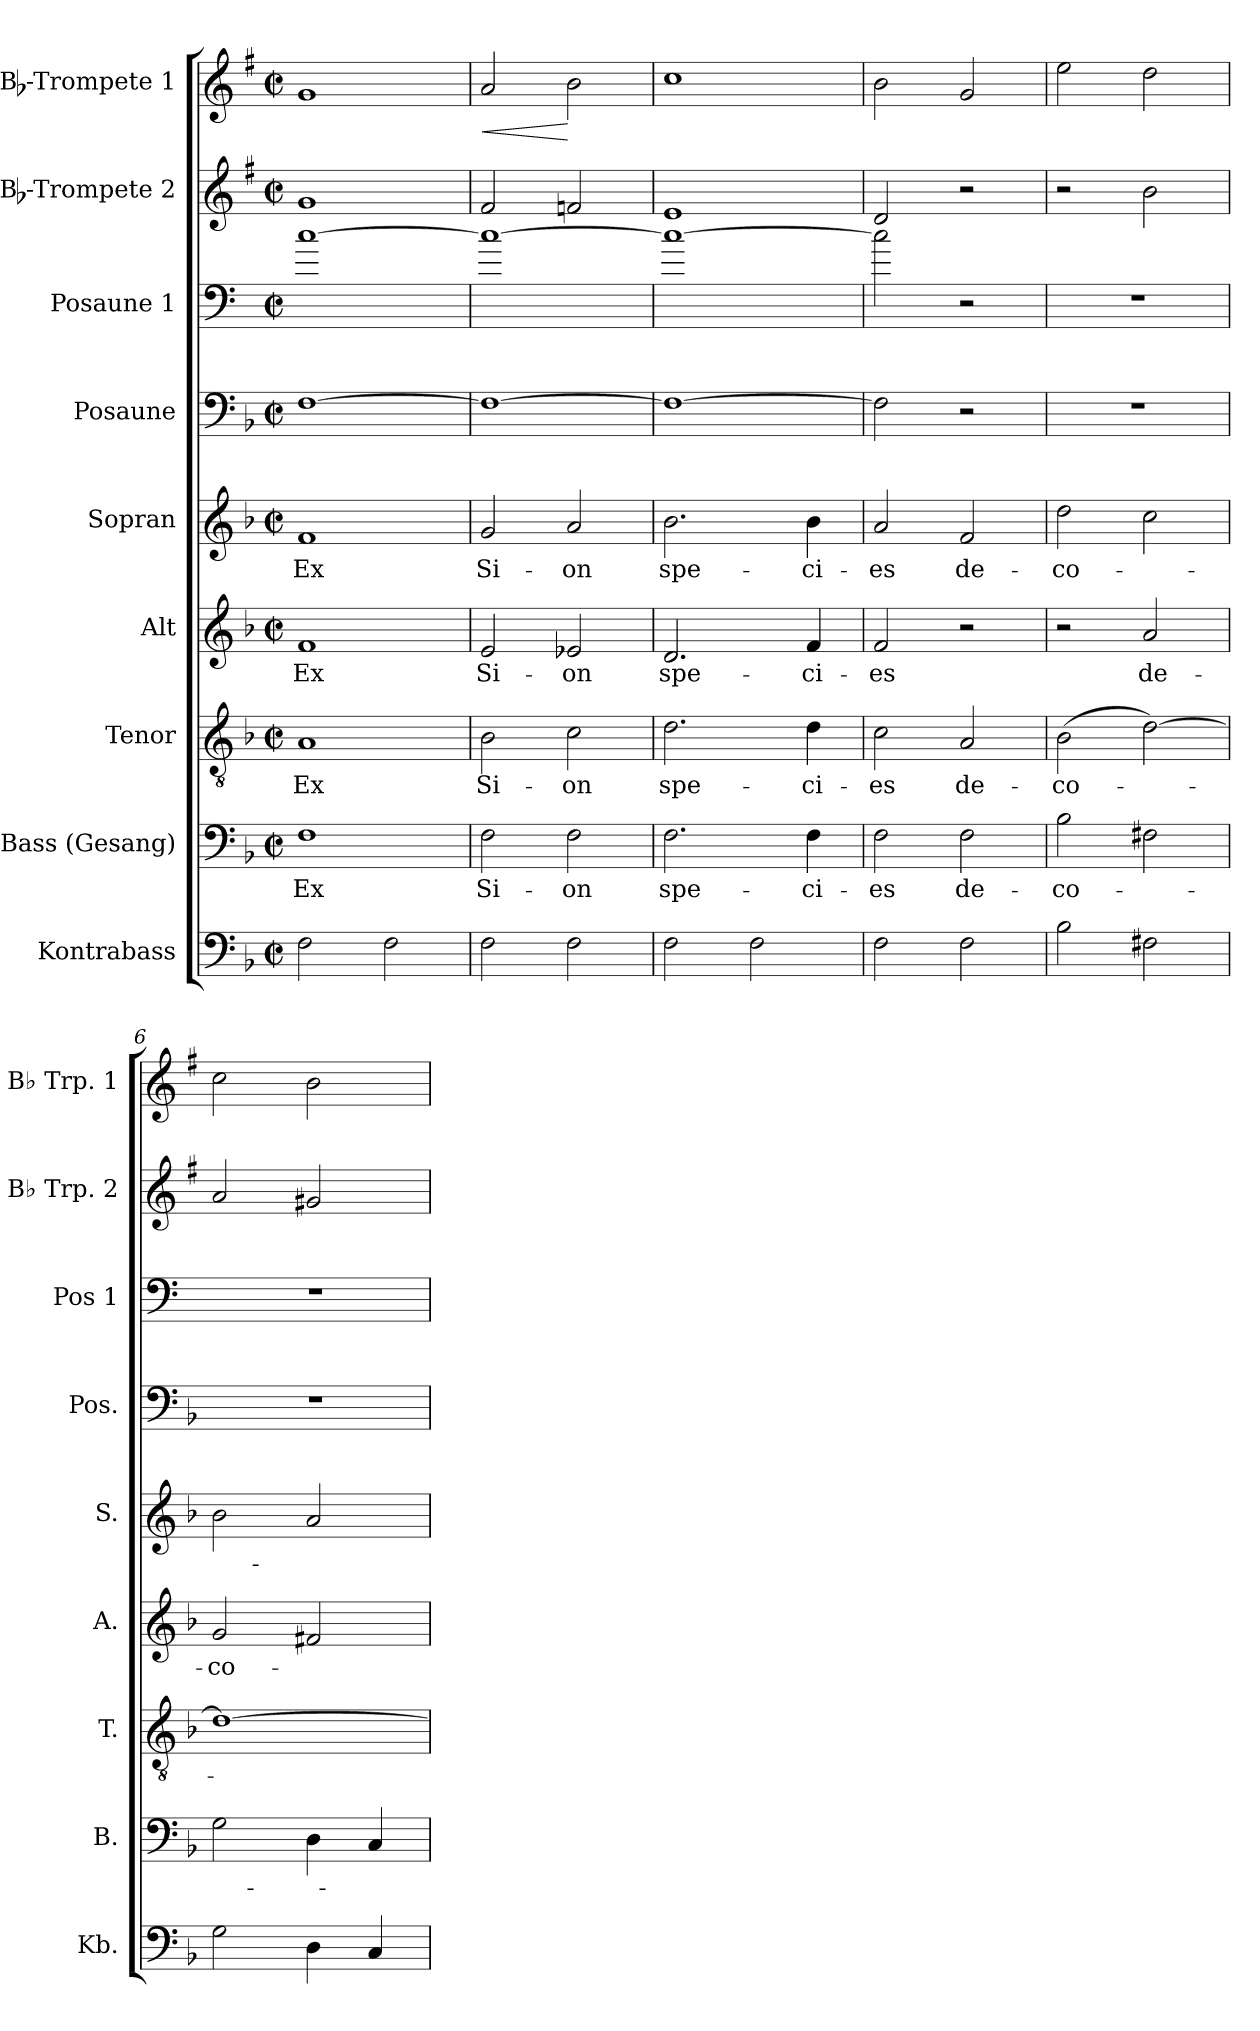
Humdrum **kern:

**kern	**kern	**text	**kern	**text	**kern	**text	**kern	**text	**kern	**kern	**kern	**kern	**dynam
*part9	*part8	*part8	*part7	*part7	*part6	*part6	*part5	*part5	*part4	*part3	*part2	*part1	*part1
*staff9	*staff8	*staff8	*staff7	*staff7	*staff6	*staff6	*staff5	*staff5	*staff4	*staff3	*staff2	*staff1	*staff1
*I"Kontrabass	*I"Bass (Gesang)	*	*I"Tenor	*	*I"Alt	*	*I"Sopran	*	*I"Posaune	*I"Posaune 1	*I"Bb-Trompete 2	*I"Bb-Trompete 1	*
*I'Kb.	*I'B.	*	*I'T.	*	*I'A.	*	*I'S.	*	*I'Pos.	*I'Pos 1	*I'Bb Trp. 2	*I'Bb Trp. 1	*
*clefF4	*clefF4	*	*clefGv2	*	*clefG2	*	*clefG2	*	*clefF4	*clefF4	*clefG2	*clefG2	*
*ITrd7c12	*	*	*	*	*	*	*	*	*	*ITrd4c7	*ITrd1c2	*ITrd1c2	*
*k[b-]	*k[b-]	*	*k[b-]	*	*k[b-]	*	*k[b-]	*	*k[b-]	*k[b-]	*k[b-]	*k[b-]	*
*F:	*F:	*	*F:	*	*F:	*	*F:	*	*F:	*F:	*F:	*F:	*
*M2/2	*M2/2	*	*M2/2	*	*M2/2	*	*M2/2	*	*M2/2	*M2/2	*M2/2	*M2/2	*
*met(c|)	*met(c|)	*	*met(c|)	*	*met(c|)	*	*met(c|)	*	*met(c|)	*met(c|)	*met(c|)	*met(c|)	*
=1	=1	=1	=1	=1	=1	=1	=1	=1	=1	=1	=1	=1	=1
!	!	!LO:LY:b	!	!LO:LY:b	!	!LO:LY:b	!	!LO:LY:b	!	!	!	!	!
2FF\	1F	Ex	1A	Ex	1f	Ex	1f	Ex	[1F	[1f	1f	1f	.
2FF\	.	.	.	.	.	.	.	.	.	.	.	.	.
=2	=2	=2	=2	=2	=2	=2	=2	=2	=2	=2	=2	=2	=2
!	!	!LO:LY:b	!	!LO:LY:b	!	!LO:LY:b	!	!LO:LY:b	!	!	!	!	!LO:HP:b
2FF\	2F\	Si-	2B-\	Si-	2e/	Si-	2g/	Si-	1F_	1f_	2e/	2g/	<
!	!	!LO:LY:b	!	!LO:LY:b	!	!LO:LY:b	!	!LO:LY:b	!	!	!	!	!
2FF\	2F\	-on	2c\	-on	2e-X/	-on	2a/	-on	.	.	2e-X/	2a\	[
=3	=3	=3	=3	=3	=3	=3	=3	=3	=3	=3	=3	=3	=3
!	!	!LO:LY:b	!	!LO:LY:b	!	!LO:LY:b	!	!LO:LY:b	!	!	!	!	!
2FF\	2.F\	spe-	2.d\	spe-	2.d/	spe-	2.b-\	spe-	1F_	1f_	1d	1b-	.
2FF\	.	.	.	.	.	.	.	.	.	.	.	.	.
!	!	!LO:LY:b	!	!LO:LY:b	!	!LO:LY:b	!	!LO:LY:b	!	!	!	!	!
.	4F\	-ci-	4d\	-ci-	4f/	-ci-	4b-\	-ci-	.	.	.	.	.
=4	=4	=4	=4	=4	=4	=4	=4	=4	=4	=4	=4	=4	=4
!	!	!LO:LY:b	!	!LO:LY:b	!	!LO:LY:b	!	!LO:LY:b	!	!	!	!	!
2FF\	2F\	-es	2c\	-es	2f/	-es	2a/	-es	2F\]	2f\]	2c/	2a\	.
!	!	!LO:LY:b	!	!LO:LY:b	!	!	!	!LO:LY:b	!	!	!	!	!
2FF\	2F\	de-	2A/	de-	2r	.	2f/	de-	2r	2r	2r	2f/	.
=5	=5	=5	=5	=5	=5	=5	=5	=5	=5	=5	=5	=5	=5
!	!	!LO:LY:b	!	!LO:LY:b	!	!	!	!LO:LY:b	!	!	!	!	!
2BB-\	2B-\	-co-	(>2B-\	-co-	2r	.	2dd\	-co-	1r	1r	2r	2dd\	.
!	!	!	!	!	!	!LO:LY:b	!	!	!	!	!	!	!
2FF#X\	2F#X\	.	[2d\)	.	2a/	de-	2cc\	.	.	.	2a\	2cc\	.
!!LO:PB:g=z
=6	=6	=6	=6	=6	=6	=6	=6	=6	=6	=6	=6	=6	=6
!	!	!	!	!	!	!LO:LY:b	!	!	!	!	!	!	!
2GG\	2G\	.	1d_	.	2g/	-co-	2b-\	.	1r	1r	2g/	2b-\	.
4DD\	4D\	.	.	.	2f#X/	.	2a/	.	.	.	2f#X/	2a\	.
4CC/	4C/	.	.	.	.	.	.	.	.	.	.	.	.
=	=	=	=	=	=	=	=	=	=	=	=	=	=
*-	*-	*-	*-	*-	*-	*-	*-	*-	*-	*-	*-	*-	*-
